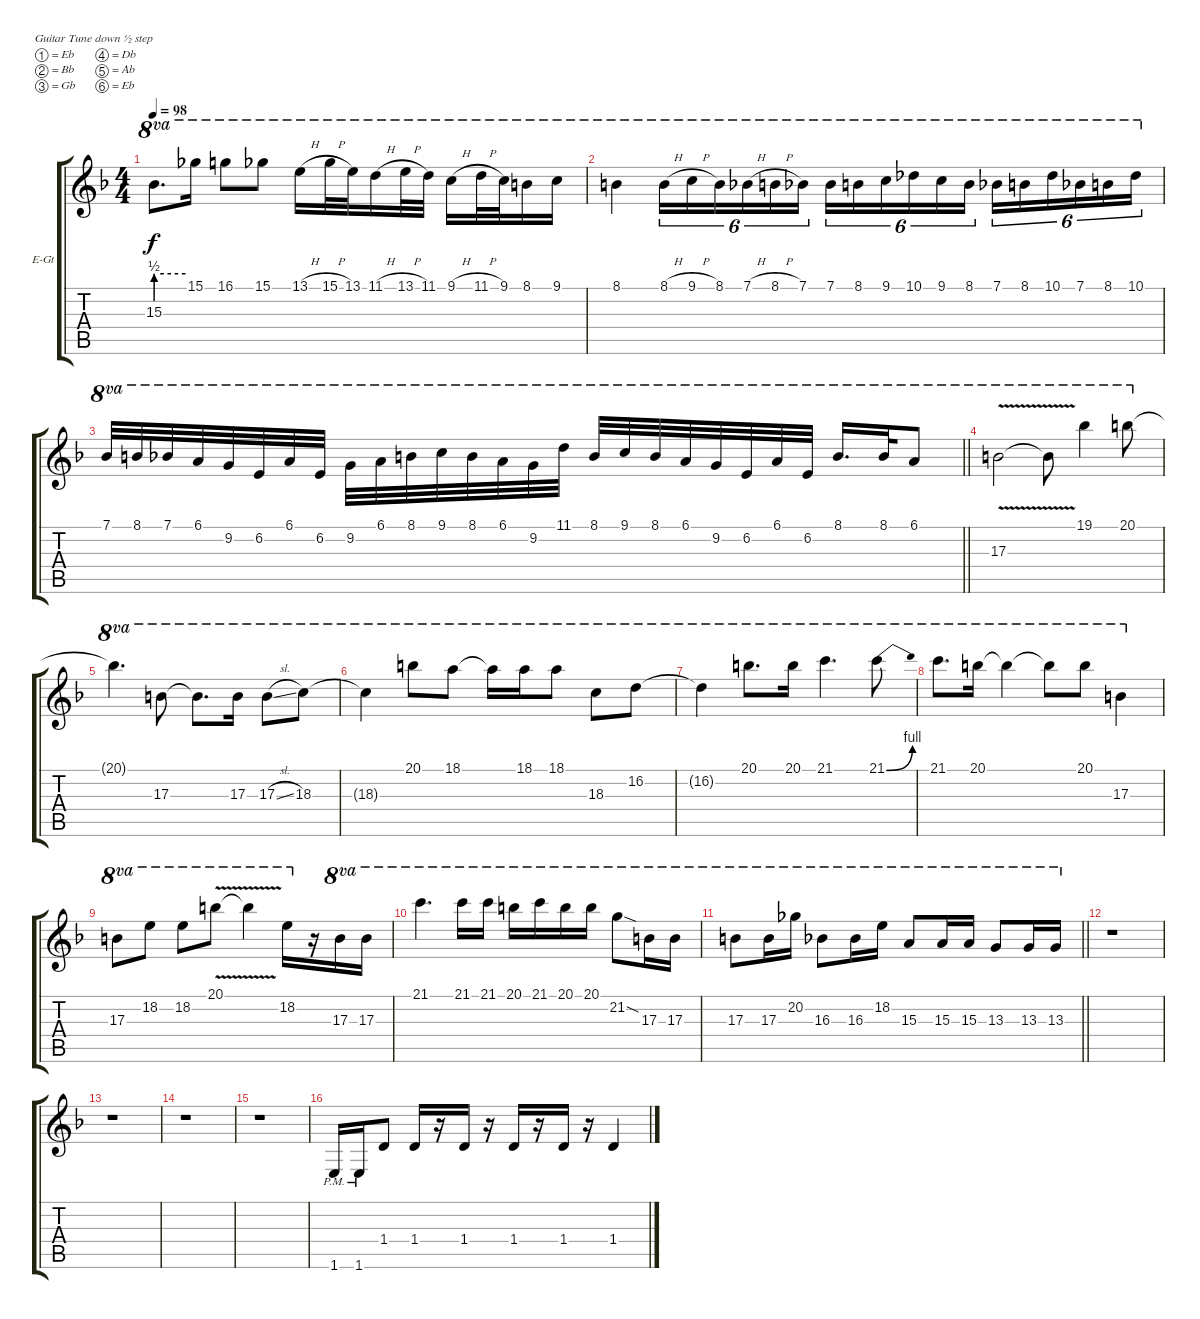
\bracketExtendMode groupsimilarinstruments
\firstSystemTrackNameOrientation horizontal
\otherSystemsTrackNameOrientation horizontal
\track ("Untitled" "E-Gt") {instrument distortionguitar}
\staff {score tabs}
\tuning (Eb4 Bb3 Gb3 Db3 Ab2 Eb2)
\ts (4 4)
\tempo 98
\clef g2
\ks f
15.3{be (hold 0 2 60 2) t}.8{d ot 8va dy f} 15.1.16{ot 8va} 16.1.8{ot 8va} 15.1.8{ot 8va} 13.1{h}.16{ot 8va} 15.1{h}.32{ot 8va} 13.1.32{ot 8va} 11.1{h}.16{ot 8va} 13.1{h}.32{ot 8va} 11.1.32{ot 8va} 9.1{h}.16{ot 8va} 11.1{h}.32{ot 8va} 9.1.32{ot 8va} 8.1.16{ot 8va} 9.1.16{ot 8va} |
8.1.4{ot 8va} 8.1{h}.16{tu (6 4) ot 8va} 9.1{h}.16{tu (6 4) ot 8va} 8.1.16{tu (6 4) ot 8va} 7.1{h}.16{tu (6 4) ot 8va} 8.1{h}.16{tu (6 4) ot 8va} 7.1.16{tu (6 4) ot 8va} 7.1.16{tu (6 4) ot 8va} 8.1.16{tu (6 4) ot 8va} 9.1.16{tu (6 4) ot 8va} 10.1.16{tu (6 4) ot 8va} 9.1.16{tu (6 4) ot 8va} 8.1.16{tu (6 4) ot 8va} 7.1.16{tu (6 4) ot 8va} 8.1.16{tu (6 4) ot 8va} 10.1.16{tu (6 4) ot 8va} 7.1.16{tu (6 4) ot 8va} 8.1.16{tu (6 4) ot 8va} 10.1.16{tu (6 4) ot 8va} |
\barLineRight lightlight
7.1.32{ot 8va} 8.1.32{ot 8va} 7.1.32{ot 8va} 6.1.32{ot 8va} 9.2.32{ot 8va} 6.2.32{ot 8va} 6.1.32{ot 8va} 6.2.32{ot 8va} 9.2.32{ot 8va} 6.1.32{ot 8va} 8.1.32{ot 8va} 9.1.32{ot 8va} 8.1.32{ot 8va} 6.1.32{ot 8va} 9.2.32{ot 8va} 11.1.32{ot 8va} 8.1.32{ot 8va} 9.1.32{ot 8va} 8.1.32{ot 8va} 6.1.32{ot 8va} 9.2.32{ot 8va} 6.2.32{ot 8va} 6.1.32{ot 8va} 6.2.32{ot 8va} 8.1.16{d ot 8va} 8.1.32{ot 8va} 6.1.8{ot 8va} |
\section ("" " ")
17.3{v}.2{ot 8va} 17.3{v t}.8{ot 8va} 19.1.4{ot 8va} 20.1.8{ot 8va} |
20.1{t}.4{d ot 8va} 17.3.8{ot 8va} 17.3{t}.8{d ot 8va} 17.3.16{ot 8va} 17.3{sl}.8{ot 8va} 18.3.8{ot 8va} |
18.3{t}.4{ot 8va} 20.1.8{ot 8va} 18.1.8{ot 8va} 18.1{t}.16{ot 8va} 18.1.16{ot 8va} 18.1.8{ot 8va} 18.3.8{ot 8va} 16.2.8{ot 8va} |
16.2{t}.4{ot 8va} 20.1.8{d ot 8va} 20.1.16{ot 8va} 21.1.4{d ot 8va} 21.1{be (bend 0 0 60 4)}.8{ot 8va} |
21.1.8{d ot 8va} 20.1.16{ot 8va} 20.1{t}.4{ot 8va} 20.1{t}.8{ot 8va} 20.1.8{ot 8va} 17.3.4{ot 8va} |
17.3.8{ot 8va} 18.2.8{ot 8va} 18.2.8{ot 8va} 20.1{v}.8{ot 8va} 20.1{v t}.4{ot 8va} 18.2.16{ot 8va} r.16 17.3.16{ot 8va} 17.3.16{ot 8va} |
21.1.4{d ot 8va} 21.1.16{ot 8va} 21.1.16{ot 8va} 20.1.16{ot 8va} 21.1.16{ot 8va} 20.1.16{ot 8va} 20.1.16{ot 8va} 21.2{sod}.8{ot 8va} 17.3.16{ot 8va} 17.3.16{ot 8va} |
\barLineRight lightlight
17.3.8{ot 8va} 17.3.16{ot 8va} 20.2.16{ot 8va} 16.3.8{ot 8va} 16.3.16{ot 8va} 18.2.16{ot 8va} 15.3.8{ot 8va} 15.3.16{ot 8va} 15.3.16{ot 8va} 13.3.8{ot 8va} 13.3.16{ot 8va} 13.3.16{ot 8va} |
r.1 |
r.1 |
r.1 |
r.1 |
1.6{pm}.16 1.6{pm}.16 1.4.8 1.4.16 r.16 1.4.16 r.16 1.4.16 r.16 1.4.16 r.16 1.4.4
